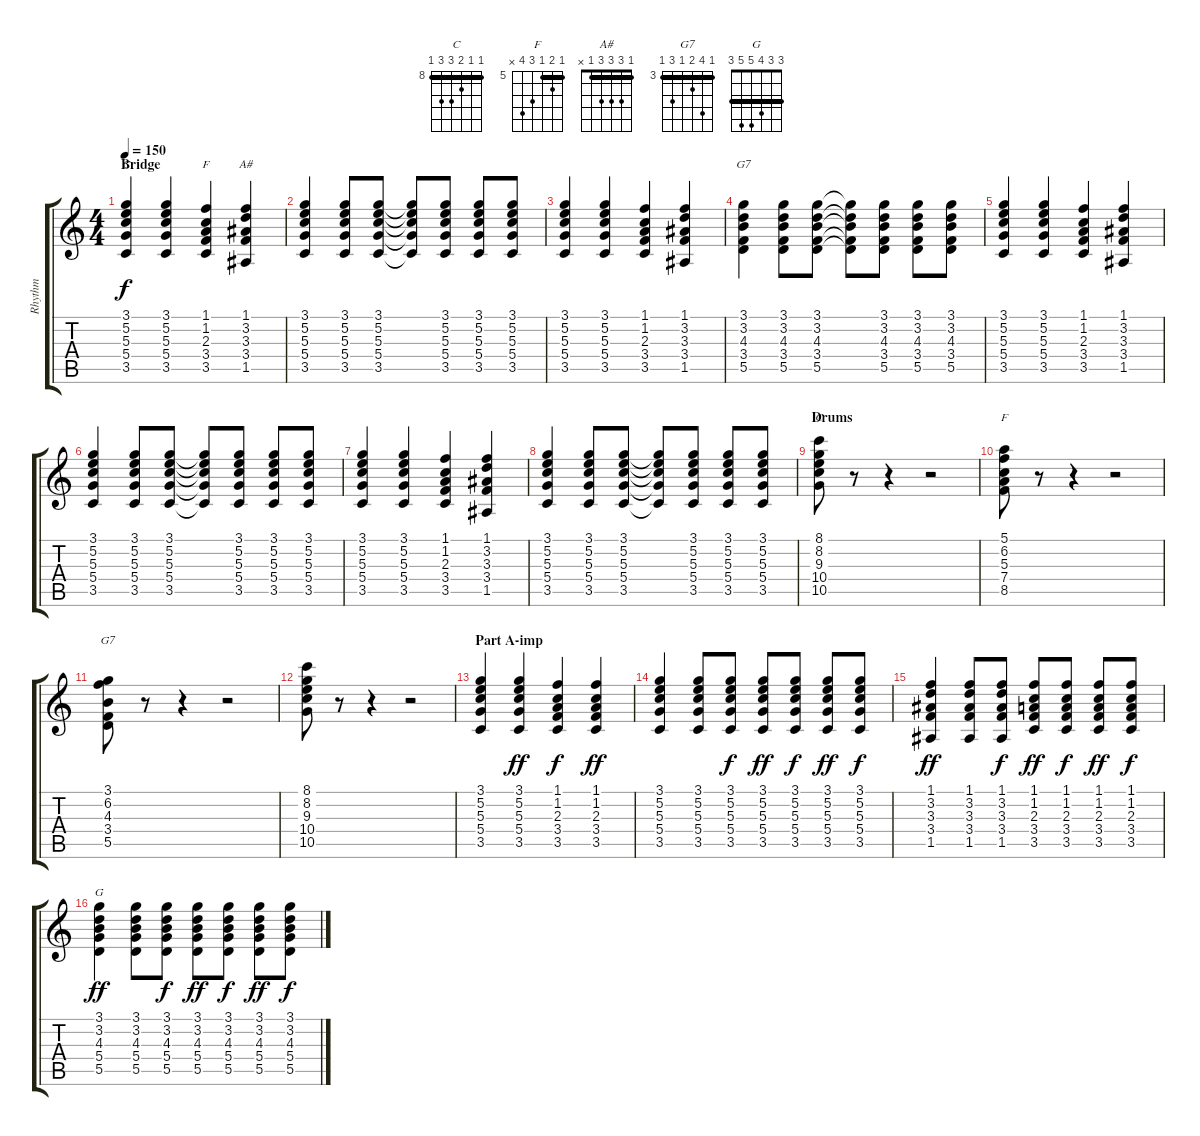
\track ("Rhythm" "Rhythm") {instrument acousticguitarnylon}
\staff {score tabs}
\tuning (E4 B3 G3 D3 A2 E2) {hide}
\chord ("C" 3 5 5 5 3 x) {barre 3}
\chord ("F" 1 1 2 3 3 1) {barre 1}
\chord ("A#" 1 3 3 3 1 x) {barre 1}
\chord ("G7" 3 3 4 3 5 3) {barre 3}
\chord ("C" 8 8 9 10 10 8) {firstfret 8 barre 8}
\chord ("F" 5 6 5 7 8 x) {firstfret 5 barre 5}
\chord ("G7" 3 6 4 3 5 3) {firstfret 3 barre 3}
\chord ("G" 3 3 4 5 5 3) {barre 3}
\ts (4 4)
\section ("" "Bridge")
\tempo 150
\clef g2
\ks c
(3.1 5.2 5.3 5.4 3.5).4{ch "C" dy f} (3.1 5.2 5.3 5.4 3.5).4 (1.1 1.2 2.3 3.4 3.5).4{ch "F"} (1.1 3.2 3.3 3.4 1.5).4{ch "A#"} |
(3.1 5.2 5.3 5.4 3.5).4 (3.1 5.2 5.3 5.4 3.5).8 (3.1 5.2 5.3 5.4 3.5).8 (3.1{t} 5.2{t} 5.3{t} 5.4{t} 3.5{t}).8 (3.1 5.2 5.3 5.4 3.5).8 (3.1 5.2 5.3 5.4 3.5).8 (3.1 5.2 5.3 5.4 3.5).8 |
(3.1 5.2 5.3 5.4 3.5).4 (3.1 5.2 5.3 5.4 3.5).4 (1.1 1.2 2.3 3.4 3.5).4 (1.1 3.2 3.3 3.4 1.5).4 |
(3.1 3.2 4.3 3.4 5.5).4{ch "G7"} (3.1 3.2 4.3 3.4 5.5).8 (3.1 3.2 4.3 3.4 5.5).8 (3.1{t} 3.2{t} 4.3{t} 3.4{t} 5.5{t}).8 (3.1 3.2 4.3 3.4 5.5).8 (3.1 3.2 4.3 3.4 5.5).8 (3.1 3.2 4.3 3.4 5.5).8 |
(3.1 5.2 5.3 5.4 3.5).4 (3.1 5.2 5.3 5.4 3.5).4 (1.1 1.2 2.3 3.4 3.5).4 (1.1 3.2 3.3 3.4 1.5).4 |
(3.1 5.2 5.3 5.4 3.5).4 (3.1 5.2 5.3 5.4 3.5).8 (3.1 5.2 5.3 5.4 3.5).8 (3.1{t} 5.2{t} 5.3{t} 5.4{t} 3.5{t}).8 (3.1 5.2 5.3 5.4 3.5).8 (3.1 5.2 5.3 5.4 3.5).8 (3.1 5.2 5.3 5.4 3.5).8 |
(3.1 5.2 5.3 5.4 3.5).4 (3.1 5.2 5.3 5.4 3.5).4 (1.1 1.2 2.3 3.4 3.5).4 (1.1 3.2 3.3 3.4 1.5).4 |
(3.1 5.2 5.3 5.4 3.5).4 (3.1 5.2 5.3 5.4 3.5).8 (3.1 5.2 5.3 5.4 3.5).8 (3.1{t} 5.2{t} 5.3{t} 5.4{t} 3.5{t}).8 (3.1 5.2 5.3 5.4 3.5).8 (3.1 5.2 5.3 5.4 3.5).8 (3.1 5.2 5.3 5.4 3.5).8 |
\section ("" "Drums")
(8.1 8.2 9.3 10.4 10.5).8{ch "C"} r.8 r.4 r.2 |
(5.1 6.2 5.3 7.4 8.5).8{ch "F"} r.8 r.4 r.2 |
(3.1 6.2 4.3 3.4 5.5).8{ch "G7"} r.8 r.4 r.2 |
(8.1 8.2 9.3 10.4 10.5).8 r.8 r.4 r.2 |
\section ("" "Part A-imp")
(3.1 5.2 5.3 5.4 3.5).4 (3.1 5.2 5.3 5.4 3.5).4{dy ff} (1.1 1.2 2.3 3.4 3.5).4{dy f} (1.1 1.2 2.3 3.4 3.5).4{dy ff} |
(3.1 5.2 5.3 5.4 3.5).4 (3.1 5.2 5.3 5.4 3.5).8 (3.1 5.2 5.3 5.4 3.5).8{dy f} (3.1 5.2 5.3 5.4 3.5).8{dy ff} (3.1 5.2 5.3 5.4 3.5).8{dy f} (3.1 5.2 5.3 5.4 3.5).8{dy ff} (3.1 5.2 5.3 5.4 3.5).8{dy f} |
(1.1 3.2 3.3 3.4 1.5).4{dy ff} (1.1 3.2 3.3 3.4 1.5).8 (1.1 3.2 3.3 3.4 1.5).8{dy f} (1.1 1.2 2.3 3.4 3.5).8{dy ff} (1.1 1.2 2.3 3.4 3.5).8{dy f} (1.1 1.2 2.3 3.4 3.5).8{dy ff} (1.1 1.2 2.3 3.4 3.5).8{dy f} |
(3.1 3.2 4.3 5.4 5.5).4{ch "G" dy ff} (3.1 3.2 4.3 5.4 5.5).8 (3.1 3.2 4.3 5.4 5.5).8{dy f} (3.1 3.2 4.3 5.4 5.5).8{dy ff} (3.1 3.2 4.3 5.4 5.5).8{dy f} (3.1 3.2 4.3 5.4 5.5).8{dy ff} (3.1 3.2 4.3 5.4 5.5).8{dy f}
